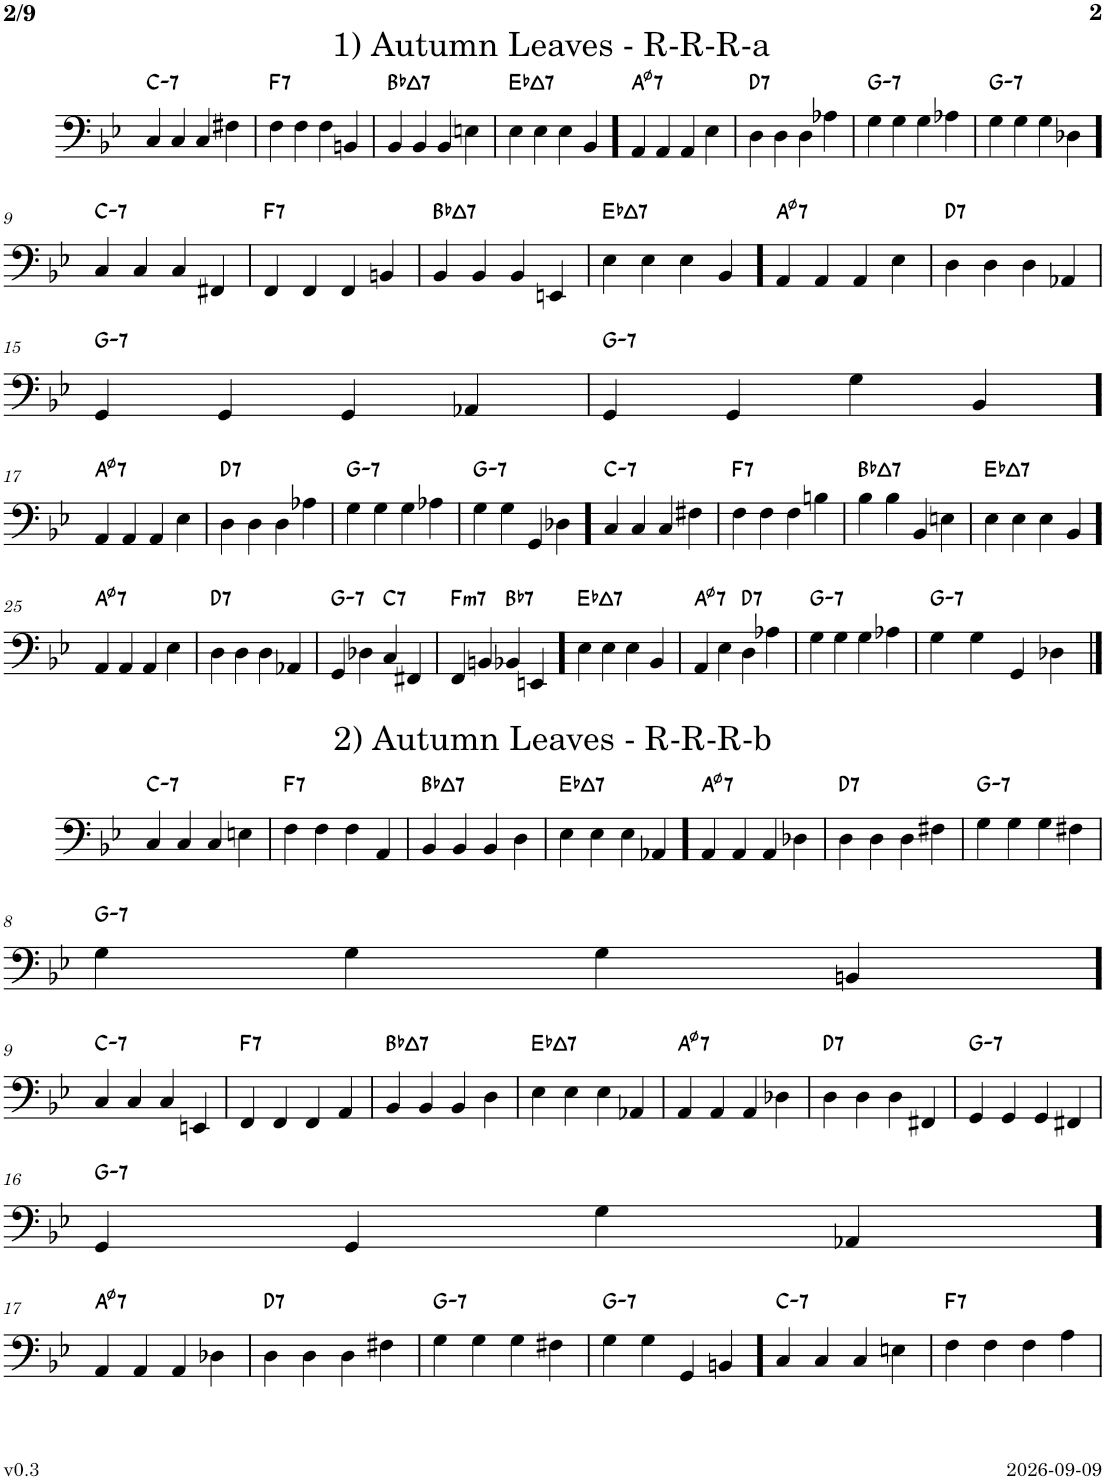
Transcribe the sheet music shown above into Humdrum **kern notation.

**kern	**harte
*part1	*part1
*staff1	*
*I"Bass Guitar	*
*I'B. Guit.	*
!!LO:PB:g=z
*clefF4	*
*Trd7c12	*
*k[b-e-]	*
*M4/4	*
=1	=1
!	!LO:H:kt=7
4C/	C:min7
4C/	.
4C/	.
4F#X\	.
=2	=2
!	!LO:H:kt=7
4F\	F:7
4F\	.
4F\	.
4BBn/	.
=3	=3
!	!LO:H:kt=7
4BB-/	Bb:maj7
4BB-/	.
4BB-/	.
4En\	.
=4	=4
!	!LO:H:kt=7
4E-\	Eb:maj7
4E-\	.
4E-\	.
4BB-/	.
=5!	=5!
!	!LO:H:kt=7
4AA/	A:hdim7
4AA/	.
4AA/	.
4E-\	.
=6	=6
!	!LO:H:kt=7
4D\	D:7
4D\	.
4D\	.
4A-X\	.
=7	=7
!	!LO:H:kt=7
4G\	G:min7
4G\	.
4G\	.
4A-X\	.
=8	=8
!	!LO:H:kt=7
4G\	G:min7
4G\	.
4G\	.
4D-X\	.
!!LO:LB:g=z
=9!	=9!
!	!LO:H:kt=7
4C/	C:min7
4C/	.
4C/	.
4FF#X/	.
=10	=10
!	!LO:H:kt=7
4FF/	F:7
4FF/	.
4FF/	.
4BBn/	.
=11	=11
!	!LO:H:kt=7
4BB-/	Bb:maj7
4BB-/	.
4BB-/	.
4EEn/	.
=12	=12
!	!LO:H:kt=7
4E-\	Eb:maj7
4E-\	.
4E-\	.
4BB-/	.
=13!	=13!
!	!LO:H:kt=7
4AA/	A:hdim7
4AA/	.
4AA/	.
4E-\	.
=14	=14
!	!LO:H:kt=7
4D\	D:7
4D\	.
4D\	.
4AA-X/	.
!!LO:LB:g=z
=15	=15
!	!LO:H:kt=7
4GG/	G:min7
4GG/	.
4GG/	.
4AA-X/	.
=16	=16
!	!LO:H:kt=7
4GG/	G:min7
4GG/	.
4G\	.
4BB-/	.
!!LO:LB:g=z
=17!	=17!
!	!LO:H:kt=7
4AA/	A:hdim7
4AA/	.
4AA/	.
4E-\	.
=18	=18
!	!LO:H:kt=7
4D\	D:7
4D\	.
4D\	.
4A-X\	.
=19	=19
!	!LO:H:kt=7
4G\	G:min7
4G\	.
4G\	.
4A-X\	.
=20	=20
!	!LO:H:kt=7
4G\	G:min7
4G\	.
4GG/	.
4D-X\	.
=21!	=21!
!	!LO:H:kt=7
4C/	C:min7
4C/	.
4C/	.
4F#X\	.
=22	=22
!	!LO:H:kt=7
4F\	F:7
4F\	.
4F\	.
4Bn\	.
=23	=23
!	!LO:H:kt=7
4B-\	Bb:maj7
4B-\	.
4BB-/	.
4En\	.
=24	=24
!	!LO:H:kt=7
4E-\	Eb:maj7
4E-\	.
4E-\	.
4BB-/	.
!!LO:LB:g=z
=25!	=25!
!	!LO:H:kt=7
4AA/	A:hdim7
4AA/	.
4AA/	.
4E-\	.
=26	=26
!	!LO:H:kt=7
4D\	D:7
4D\	.
4D\	.
4AA-X/	.
=27	=27
!	!LO:H:kt=7
4GG/	G:min7
4D-X\	.
!	!LO:H:kt=7
4C/	C:7
4FF#X/	.
=28	=28
!	!LO:H:kt=m7
4FF/	F:min7
4BBn/	.
!	!LO:H:kt=7
4BB-X/	Bb:7
4EEn/	.
=29!	=29!
!	!LO:H:kt=7
4E-\	Eb:maj7
4E-\	.
4E-\	.
4BB-/	.
=30	=30
!	!LO:H:kt=7
4AA/	A:hdim7
4E-\	.
!	!LO:H:kt=7
4D\	D:7
4A-X\	.
=31	=31
!	!LO:H:kt=7
4G\	G:min7
4G\	.
4G\	.
4A-X\	.
=32	=32
!	!LO:H:kt=7
4G\	G:min7
4G\	.
4GG/	.
4D-X\	.
!!LO:LB:g=z
==1	==1
!	!LO:H:kt=7
4C/	C:min7
4C/	.
4C/	.
4En\	.
=2	=2
!	!LO:H:kt=7
4F\	F:7
4F\	.
4F\	.
4AA/	.
=3	=3
!	!LO:H:kt=7
4BB-/	Bb:maj7
4BB-/	.
4BB-/	.
4D\	.
=4	=4
!	!LO:H:kt=7
4E-\	Eb:maj7
4E-\	.
4E-\	.
4AA-X/	.
=5!	=5!
!	!LO:H:kt=7
4AA/	A:hdim7
4AA/	.
4AA/	.
4D-X\	.
=6	=6
!	!LO:H:kt=7
4D\	D:7
4D\	.
4D\	.
4F#X\	.
=7	=7
!	!LO:H:kt=7
4G\	G:min7
4G\	.
4G\	.
4F#X\	.
!!LO:LB:g=z
=8	=8
!	!LO:H:kt=7
4G\	G:min7
4G\	.
4G\	.
4BBn/	.
!!LO:LB:g=z
=9!	=9!
!	!LO:H:kt=7
4C/	C:min7
4C/	.
4C/	.
4EEn/	.
=10	=10
!	!LO:H:kt=7
4FF/	F:7
4FF/	.
4FF/	.
4AA/	.
=11	=11
!	!LO:H:kt=7
4BB-/	Bb:maj7
4BB-/	.
4BB-/	.
4D\	.
=12	=12
!	!LO:H:kt=7
4E-\	Eb:maj7
4E-\	.
4E-\	.
4AA-X/	.
=13	=13
!	!LO:H:kt=7
4AA/	A:hdim7
4AA/	.
4AA/	.
4D-X\	.
=14	=14
!	!LO:H:kt=7
4D\	D:7
4D\	.
4D\	.
4FF#X/	.
=15	=15
!	!LO:H:kt=7
4GG/	G:min7
4GG/	.
4GG/	.
4FF#X/	.
!!LO:LB:g=z
=16	=16
!	!LO:H:kt=7
4GG/	G:min7
4GG/	.
4G\	.
4AA-X/	.
!!LO:LB:g=z
=17!	=17!
!	!LO:H:kt=7
4AA/	A:hdim7
4AA/	.
4AA/	.
4D-X\	.
=18	=18
!	!LO:H:kt=7
4D\	D:7
4D\	.
4D\	.
4F#X\	.
=19	=19
!	!LO:H:kt=7
4G\	G:min7
4G\	.
4G\	.
4F#X\	.
=20	=20
!	!LO:H:kt=7
4G\	G:min7
4G\	.
4GG/	.
4BBn/	.
=21!	=21!
!	!LO:H:kt=7
4C/	C:min7
4C/	.
4C/	.
4En\	.
=22	=22
!	!LO:H:kt=7
4F\	F:7
4F\	.
4F\	.
4A\	.
=	=
*-	*-
